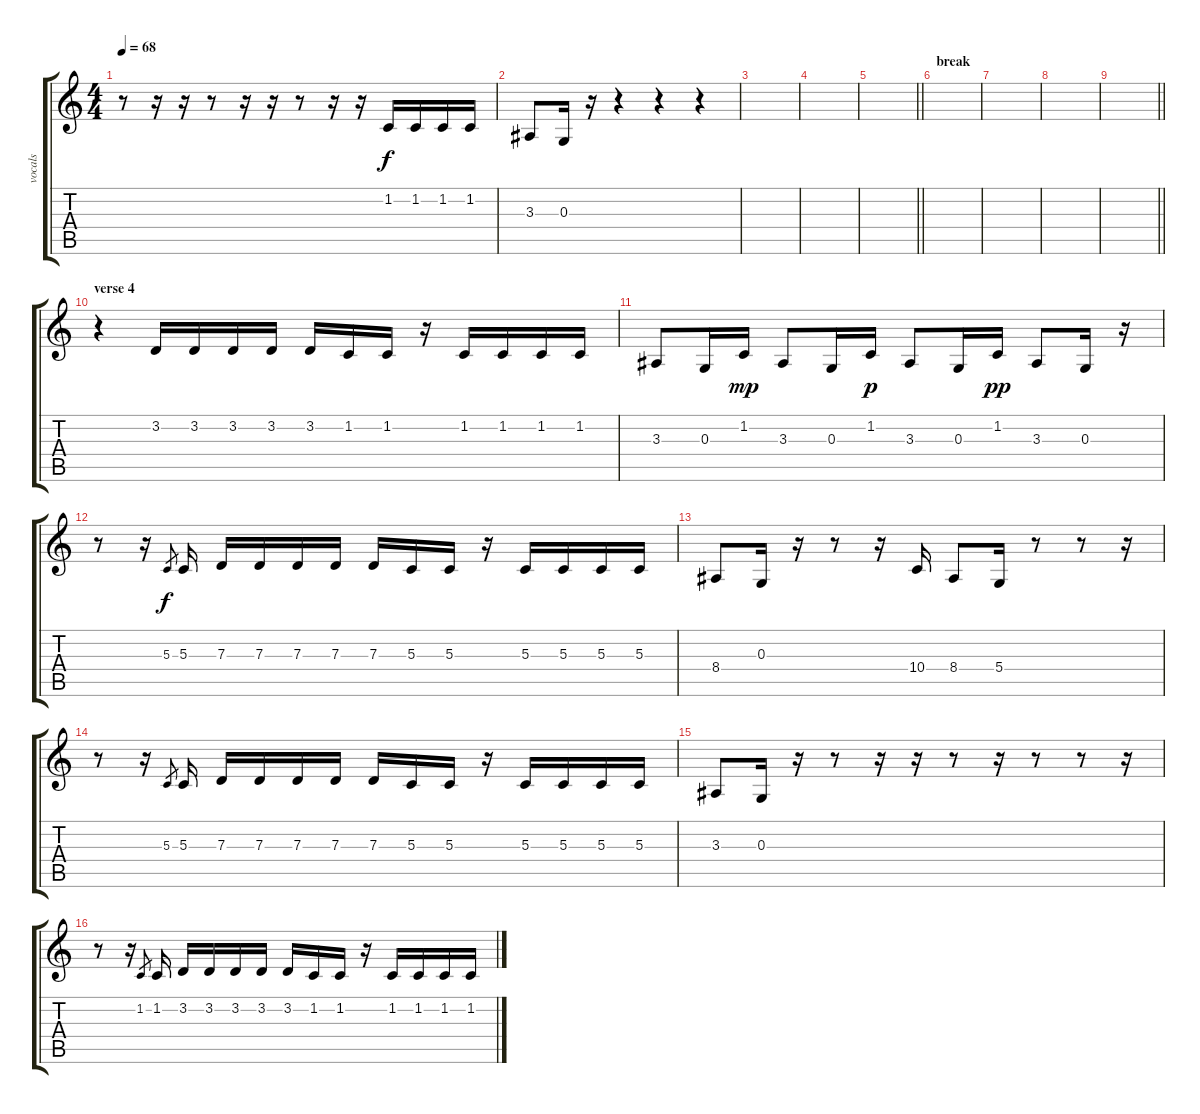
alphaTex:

\track ("vocals" "vocals") {instrument trumpet}
\staff {score tabs}
\tuning (E4 B3 G3 D3 A2 E2) {hide}
\ts (4 4)
\tempo 68
\clef g2
\ks c
r.8{dy pp} r.16 r.16 r.8 r.16 r.16 r.8 r.16 r.16 1.2.16{dy f} 1.2.16 1.2.16 1.2.16 |
3.3.8 0.3.16 r.16 r.4 r.4 r.4 |
|
|
\barLineRight lightlight
|
\section ("" "break")
|
|
|
\barLineRight lightlight
|
\section ("" "verse 4")
r.4 3.2.16 3.2.16 3.2.16 3.2.16 3.2.16 1.2.16 1.2.16 r.16 1.2.16 1.2.16 1.2.16 1.2.16 |
3.3.8 0.3.16 1.2.16{dy mp} 3.3.8 0.3.16 1.2.16{dy p} 3.3.8 0.3.16 1.2.16{dy pp} 3.3.8 0.3.16 r.16 |
r.8 r.16 5.3.8{gr dy f} 5.3.16 7.3.16 7.3.16 7.3.16 7.3.16 7.3.16 5.3.16 5.3.16 r.16 5.3.16 5.3.16 5.3.16 5.3.16 |
8.4.8 0.3.16 r.16 r.8 r.16 10.4.16 8.4.8 5.4.16 r.8 r.8 r.16 |
r.8 r.16 5.3.8{gr} 5.3.16 7.3.16 7.3.16 7.3.16 7.3.16 7.3.16 5.3.16 5.3.16 r.16 5.3.16 5.3.16 5.3.16 5.3.16 |
3.3.8 0.3.16 r.16 r.8 r.16 r.16 r.8 r.16 r.8 r.8 r.16 |
r.8 r.16 1.2.8{gr} 1.2.16 3.2.16 3.2.16 3.2.16 3.2.16 3.2.16 1.2.16 1.2.16 r.16 1.2.16 1.2.16 1.2.16 1.2.16
